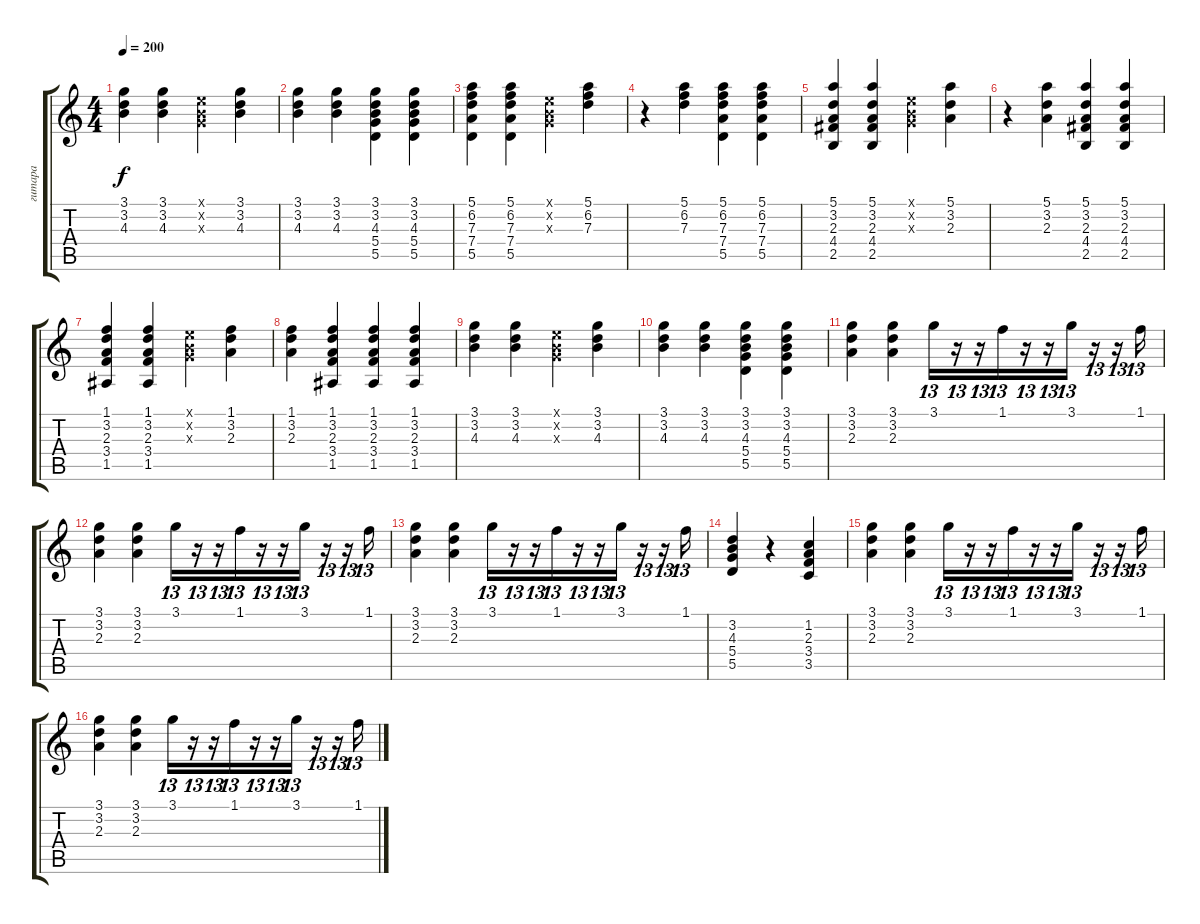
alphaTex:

\track ("гитара" "гитара") {instrument acousticguitarsteel}
\staff {score tabs}
\tuning (E4 B3 G3 D3 A2 E2) {hide}
\ts (4 4)
\tempo 200
\clef g2
\ks c
(3.1 3.2 4.3).4{dy f} (3.1 3.2 4.3).4 (0.1{x} 0.2{x} 0.3{x}).4 (3.1 3.2 4.3).4 |
(3.1 3.2 4.3).4 (3.1 3.2 4.3).4 (3.1 3.2 4.3 5.4 5.5).4 (3.1 3.2 4.3 5.4 5.5).4 |
(5.1 6.2 7.3 7.4 5.5).4 (5.1 6.2 7.3 7.4 5.5).4 (0.1{x} 0.2{x} 0.3{x}).4 (5.1 6.2 7.3).4 |
r.4 (5.1 6.2 7.3).4 (5.1 6.2 7.3 7.4 5.5).4 (5.1 6.2 7.3 7.4 5.5).4 |
(5.1 3.2 2.3 4.4 2.5).4 (5.1 3.2 2.3 4.4 2.5).4 (0.1{x} 0.2{x} 0.3{x}).4 (5.1 3.2 2.3).4 |
r.4 (5.1 3.2 2.3).4 (5.1 3.2 2.3 4.4 2.5).4 (5.1 3.2 2.3 4.4 2.5).4 |
(1.1 3.2 2.3 3.4 1.5).4 (1.1 3.2 2.3 3.4 1.5).4 (0.1{x} 0.2{x} 0.3{x}).4 (1.1 3.2 2.3).4 |
(1.1 3.2 2.3).4 (1.1 3.2 2.3 3.4 1.5).4 (1.1 3.2 2.3 3.4 1.5).4 (1.1 3.2 2.3 3.4 1.5).4 |
(3.1 3.2 4.3).4 (3.1 3.2 4.3).4 (0.1{x} 0.2{x} 0.3{x}).4 (3.1 3.2 4.3).4 |
(3.1 3.2 4.3).4 (3.1 3.2 4.3).4 (3.1 3.2 4.3 5.4 5.5).4 (3.1 3.2 4.3 5.4 5.5).4 |
(3.1 3.2 2.3).4 (3.1 3.2 2.3).4 3.1.16{tu (13 8)} r.16{tu (13 8)} r.16{tu (13 8)} 1.1.16{tu (13 8)} r.16{tu (13 8)} r.16{tu (13 8)} 3.1.16{tu (13 8)} r.16{tu (13 8)} r.16{tu (13 8)} 1.1.16{tu (13 8)} |
(3.1 3.2 2.3).4 (3.1 3.2 2.3).4 3.1.16{tu (13 8)} r.16{tu (13 8)} r.16{tu (13 8)} 1.1.16{tu (13 8)} r.16{tu (13 8)} r.16{tu (13 8)} 3.1.16{tu (13 8)} r.16{tu (13 8)} r.16{tu (13 8)} 1.1.16{tu (13 8)} |
(3.1 3.2 2.3).4 (3.1 3.2 2.3).4 3.1.16{tu (13 8)} r.16{tu (13 8)} r.16{tu (13 8)} 1.1.16{tu (13 8)} r.16{tu (13 8)} r.16{tu (13 8)} 3.1.16{tu (13 8)} r.16{tu (13 8)} r.16{tu (13 8)} 1.1.16{tu (13 8)} |
(3.2 4.3 5.4 5.5).4 r.4 (1.2 2.3 3.4 3.5).4 |
(3.1 3.2 2.3).4 (3.1 3.2 2.3).4 3.1.16{tu (13 8)} r.16{tu (13 8)} r.16{tu (13 8)} 1.1.16{tu (13 8)} r.16{tu (13 8)} r.16{tu (13 8)} 3.1.16{tu (13 8)} r.16{tu (13 8)} r.16{tu (13 8)} 1.1.16{tu (13 8)} |
(3.1 3.2 2.3).4 (3.1 3.2 2.3).4 3.1.16{tu (13 8)} r.16{tu (13 8)} r.16{tu (13 8)} 1.1.16{tu (13 8)} r.16{tu (13 8)} r.16{tu (13 8)} 3.1.16{tu (13 8)} r.16{tu (13 8)} r.16{tu (13 8)} 1.1.16{tu (13 8)}
